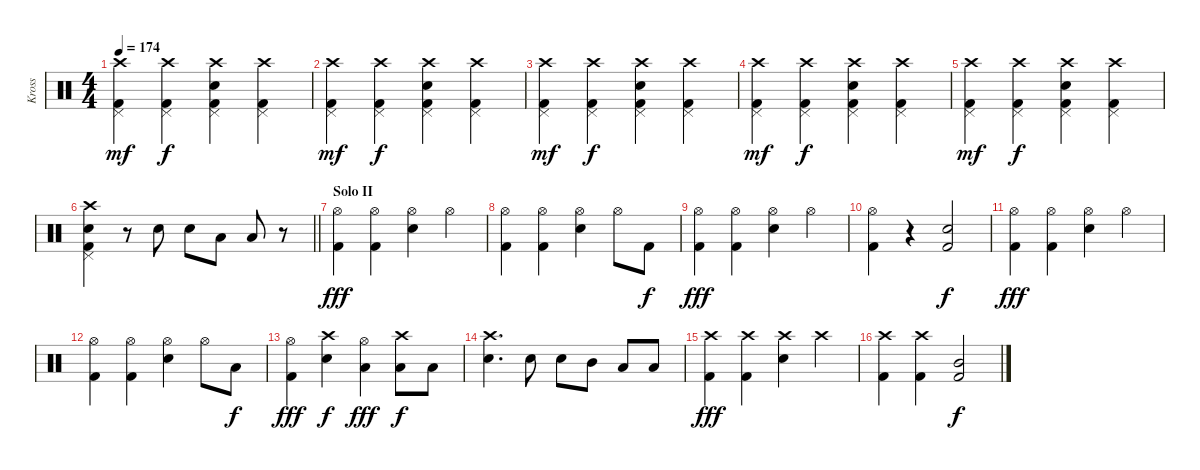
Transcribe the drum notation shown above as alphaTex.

\track ("Kross" "Kross") {instrument percussion}
\staff
\articulation defaults
\ts (4 4)
\tempo 174
\clef neutral
\ks c
("Crash high (hit)" "Pedal Hi-Hat (hit)" "Kick (hit) 2").4{dy mf} ("Crash high (hit)" "Pedal Hi-Hat (hit)" "Kick (hit) 2").4{dy f} ("Crash high (hit)" "Pedal Hi-Hat (hit)" "Electric Snare (hit)" "Kick (hit) 2").4 ("Crash high (hit)" "Pedal Hi-Hat (hit)" "Kick (hit) 2").4 |
("Crash high (hit)" "Pedal Hi-Hat (hit)" "Kick (hit) 2").4{dy mf} ("Crash high (hit)" "Pedal Hi-Hat (hit)" "Kick (hit) 2").4{dy f} ("Crash high (hit)" "Pedal Hi-Hat (hit)" "Electric Snare (hit)" "Kick (hit) 2").4 ("Crash high (hit)" "Pedal Hi-Hat (hit)" "Kick (hit) 2").4 |
("Crash high (hit)" "Pedal Hi-Hat (hit)" "Kick (hit) 2").4{dy mf} ("Crash high (hit)" "Pedal Hi-Hat (hit)" "Kick (hit) 2").4{dy f} ("Crash high (hit)" "Pedal Hi-Hat (hit)" "Electric Snare (hit)" "Kick (hit) 2").4 ("Crash high (hit)" "Pedal Hi-Hat (hit)" "Kick (hit) 2").4 |
("Crash high (hit)" "Pedal Hi-Hat (hit)" "Kick (hit) 2").4{dy mf} ("Crash high (hit)" "Pedal Hi-Hat (hit)" "Kick (hit) 2").4{dy f} ("Crash high (hit)" "Pedal Hi-Hat (hit)" "Electric Snare (hit)" "Kick (hit) 2").4 ("Crash high (hit)" "Pedal Hi-Hat (hit)" "Kick (hit) 2").4 |
("Crash high (hit)" "Pedal Hi-Hat (hit)" "Kick (hit) 2").4{dy mf} ("Crash high (hit)" "Pedal Hi-Hat (hit)" "Kick (hit) 2").4{dy f} ("Crash high (hit)" "Pedal Hi-Hat (hit)" "Electric Snare (hit)" "Kick (hit) 2").4 ("Crash high (hit)" "Pedal Hi-Hat (hit)" "Kick (hit) 2").4 |
\barLineRight lightlight
("Crash high (hit)" "Pedal Hi-Hat (hit)" "Electric Snare (hit)" "Kick (hit) 2").4 r.8 "Electric Snare (hit)".8 "Electric Snare (hit)".8 "Low Tom (hit)".8 "Low Floor Tom (hit)".8 r.8 |
\section ("" "Solo II")
("Hi-Hat (open)" "Kick (hit) 2").4{dy fff} ("Hi-Hat (open)" "Kick (hit) 2").4 ("Hi-Hat (open)" "Electric Snare (hit)").4 "Hi-Hat (open)".4 |
("Hi-Hat (open)" "Kick (hit) 2").4 ("Hi-Hat (open)" "Kick (hit) 2").4 ("Hi-Hat (open)" "Electric Snare (hit)").4 "Hi-Hat (open)".8 "Kick (hit) 2".8{dy f} |
("Hi-Hat (open)" "Kick (hit) 2").4{dy fff} ("Hi-Hat (open)" "Kick (hit) 2").4 ("Hi-Hat (open)" "Electric Snare (hit)").4 "Hi-Hat (open)".4 |
("Hi-Hat (open)" "Kick (hit) 2").4 r.4 ("Electric Snare (hit)" "Kick (hit) 2").2{dy f} |
("Hi-Hat (open)" "Kick (hit) 2").4{dy fff} ("Hi-Hat (open)" "Kick (hit) 2").4 ("Hi-Hat (open)" "Electric Snare (hit)").4 "Hi-Hat (open)".4 |
("Hi-Hat (open)" "Kick (hit) 2").4 ("Hi-Hat (open)" "Kick (hit) 2").4 ("Hi-Hat (open)" "Electric Snare (hit)").4 "Hi-Hat (open)".8 "Low Floor Tom (hit)".8{dy f} |
("Hi-Hat (open)" "Kick (hit) 2").4{dy fff} ("Crash high (hit)" "Electric Snare (hit)").4{dy f} ("Hi-Hat (open)" "Low Tom (hit)").4{dy fff} ("Crash high (hit)" "Low Tom (hit)").8{dy f} "Low Floor Tom (hit)".8 |
("Crash high (hit)" "Electric Snare (hit)").4{d} "Electric Snare (hit)".8 "Electric Snare (hit)".8 "Mid Tom (hit)".8 "Low Floor Tom (hit)".8 "Low Floor Tom (hit)".8 |
("Crash high (hit)" "Kick (hit) 2").4{dy fff} ("Crash high (hit)" "Kick (hit) 2").4 ("Crash high (hit)" "Electric Snare (hit)").4 "Crash high (hit)".4 |
("Crash high (hit)" "Kick (hit) 2").4 ("Crash high (hit)" "Kick (hit) 2").4 ("Mid Tom (hit)" "Kick (hit) 2").2{dy f}
